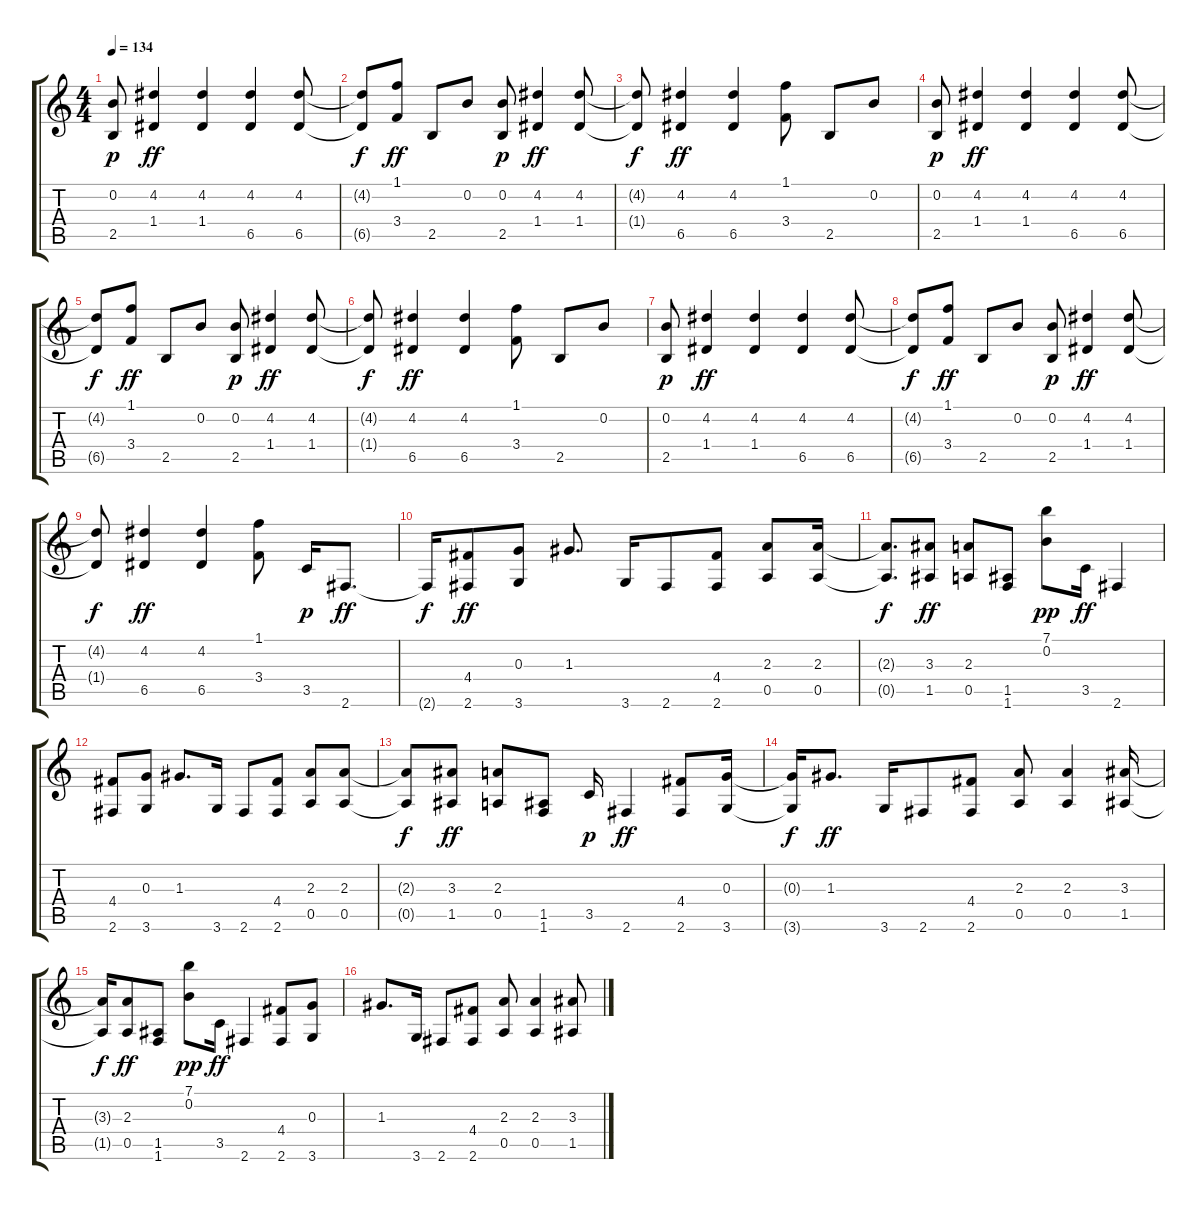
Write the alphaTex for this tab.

\track "" {instrument distortionguitar}
\staff {score tabs}
\tuning (E4 B3 G3 D3 A2 E2) {hide}
\ts (4 4)
\tempo 134
\clef g2
\ks c
(0.2 2.5).8{dy p} (4.2 1.4).4{dy ff} (4.2 1.4).4 (4.2 6.5).4 (4.2 6.5).8 |
(4.2{t} 6.5{t}).8{dy f} (1.1 3.4).8{dy ff} 2.5.8 0.2.8 (0.2 2.5).8{dy p} (4.2 1.4).4{dy ff} (4.2 1.4).8 |
(4.2{t} 1.4{t}).8{dy f} (4.2 6.5).4{dy ff} (4.2 6.5).4 (1.1 3.4).8 2.5.8 0.2.8 |
(0.2 2.5).8{dy p} (4.2 1.4).4{dy ff} (4.2 1.4).4 (4.2 6.5).4 (4.2 6.5).8 |
(4.2{t} 6.5{t}).8{dy f} (1.1 3.4).8{dy ff} 2.5.8 0.2.8 (0.2 2.5).8{dy p} (4.2 1.4).4{dy ff} (4.2 1.4).8 |
(4.2{t} 1.4{t}).8{dy f} (4.2 6.5).4{dy ff} (4.2 6.5).4 (1.1 3.4).8 2.5.8 0.2.8 |
(0.2 2.5).8{dy p} (4.2 1.4).4{dy ff} (4.2 1.4).4 (4.2 6.5).4 (4.2 6.5).8 |
(4.2{t} 6.5{t}).8{dy f} (1.1 3.4).8{dy ff} 2.5.8 0.2.8 (0.2 2.5).8{dy p} (4.2 1.4).4{dy ff} (4.2 1.4).8 |
(4.2{t} 1.4{t}).8{dy f} (4.2 6.5).4{dy ff} (4.2 6.5).4 (1.1 3.4).8 3.5.16{dy p} 2.6.8{d dy ff} |
2.6{t}.16{dy f} (4.4 2.6).8{dy ff} (0.3 3.6).8 1.3.8{d} 3.6.16 2.6.8 (4.4 2.6).8 (2.3 0.5).8 (2.3 0.5).16 |
(2.3{t} 0.5{t}).8{d dy f} (3.3 1.5).8{dy ff} (2.3 0.5).8 (1.5 1.6).8 (7.1 0.2).8{dy pp} 3.5.16{dy ff} 2.6.4 |
(4.4 2.6).8 (0.3 3.6).8 1.3.8{d} 3.6.16 2.6.8 (4.4 2.6).8 (2.3 0.5).8 (2.3 0.5).8 |
(2.3{t} 0.5{t}).8{dy f} (3.3 1.5).8{dy ff} (2.3 0.5).8 (1.5 1.6).8 3.5.16{dy p} 2.6.4{dy ff} (4.4 2.6).8 (0.3 3.6).16 |
(0.3{t} 3.6{t}).16{dy f} 1.3.8{d dy ff} 3.6.16 2.6.8 (4.4 2.6).8 (2.3 0.5).8 (2.3 0.5).4 (3.3 1.5).16 |
(3.3{t} 1.5{t}).16{dy f} (2.3 0.5).8{dy ff} (1.5 1.6).8 (7.1 0.2).8{dy pp} 3.5.16{dy ff} 2.6.4 (4.4 2.6).8 (0.3 3.6).8 |
1.3.8{d} 3.6.16 2.6.8 (4.4 2.6).8 (2.3 0.5).8 (2.3 0.5).4 (3.3 1.5).8
